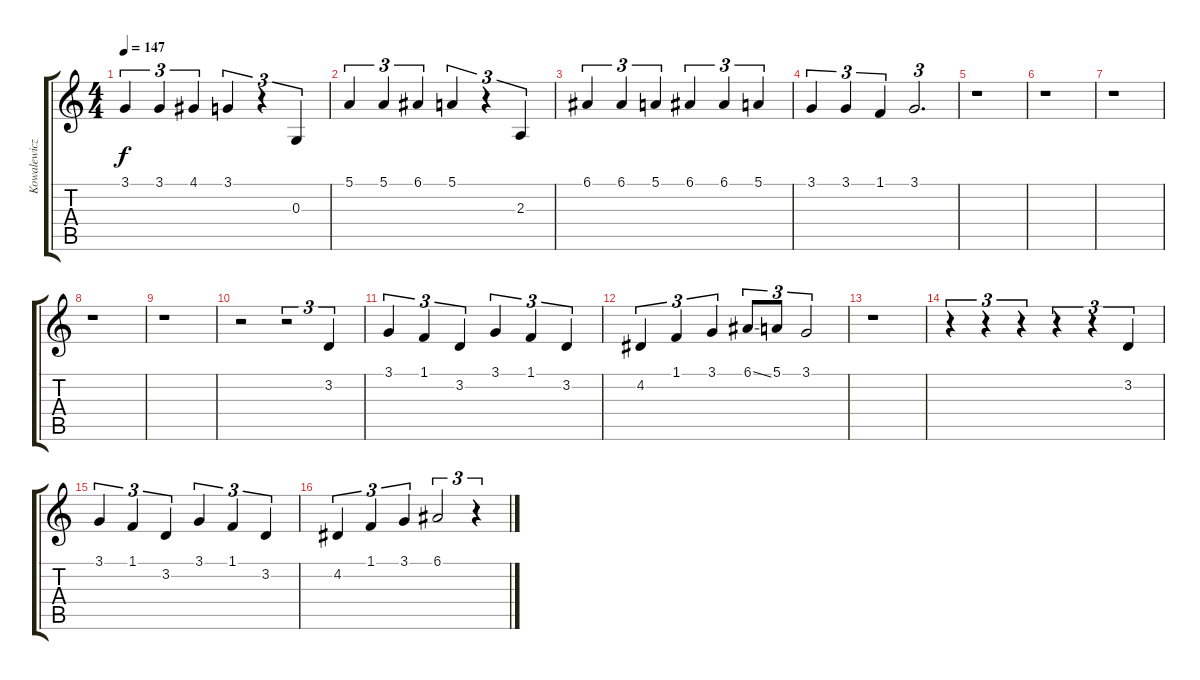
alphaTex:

\track ("Kowalewicz " "Kowalewicz") {instrument lead2sawtooth}
\staff {score tabs}
\tuning (E4 B3 G3 D3 A2 D2) {hide}
\ts (4 4)
\tempo 147
\clef g2
\ks c
3.1.4{tu (3 2) dy f} 3.1.4{tu (3 2)} 4.1.4{tu (3 2)} 3.1.4{tu (3 2)} r.4{tu (3 2)} 0.3.4{tu (3 2)} |
5.1.4{tu (3 2)} 5.1.4{tu (3 2)} 6.1.4{tu (3 2)} 5.1.4{tu (3 2)} r.4{tu (3 2)} 2.3.4{tu (3 2)} |
6.1.4{tu (3 2)} 6.1.4{tu (3 2)} 5.1.4{tu (3 2)} 6.1.4{tu (3 2)} 6.1.4{tu (3 2)} 5.1.4{tu (3 2)} |
3.1.4{tu (3 2)} 3.1.4{tu (3 2)} 1.1.4{tu (3 2)} 3.1.2{d tu (3 2)} |
r.1 |
r.1 |
r.1 |
r.1 |
r.1 |
r.2 r.2{tu (3 2)} 3.2.4{tu (3 2)} |
3.1.4{tu (3 2)} 1.1.4{tu (3 2)} 3.2.4{tu (3 2)} 3.1.4{tu (3 2)} 1.1.4{tu (3 2)} 3.2.4{tu (3 2)} |
4.2.4{tu (3 2)} 1.1.4{tu (3 2)} 3.1.4{tu (3 2)} 6.1{ss}.8{tu (3 2)} 5.1.8{tu (3 2)} 3.1.2{tu (3 2)} |
r.1 |
r.4{tu (3 2)} r.4{tu (3 2)} r.4{tu (3 2)} r.4{tu (3 2)} r.4{tu (3 2)} 3.2.4{tu (3 2)} |
3.1.4{tu (3 2)} 1.1.4{tu (3 2)} 3.2.4{tu (3 2)} 3.1.4{tu (3 2)} 1.1.4{tu (3 2)} 3.2.4{tu (3 2)} |
4.2.4{tu (3 2)} 1.1.4{tu (3 2)} 3.1.4{tu (3 2)} 6.1.2{tu (3 2)} r.4{tu (3 2)}
